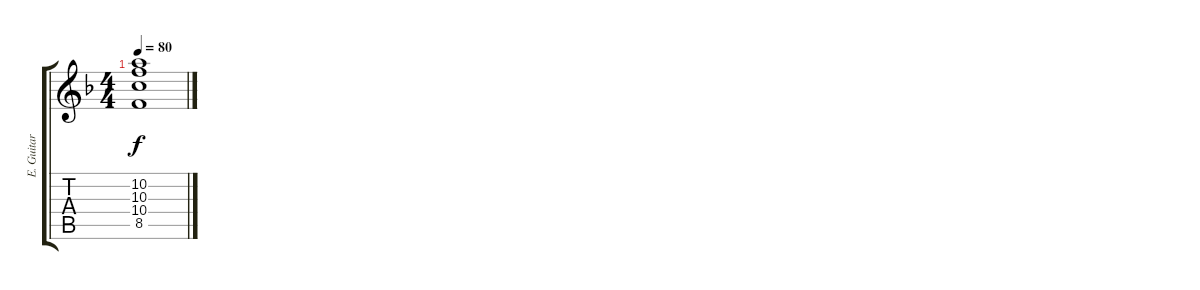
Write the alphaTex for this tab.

\track ("E. Guitar II" "E. Guitar ") {instrument overdrivenguitar}
\staff {score tabs}
\tuning (E4 B3 G3 D3 A2 D2) {hide}
\ts (4 4)
\tempo 80
\clef g2
\ks f
(10.2{t} 10.3{t} 10.4{t} 8.5{t}).1{dy f}
